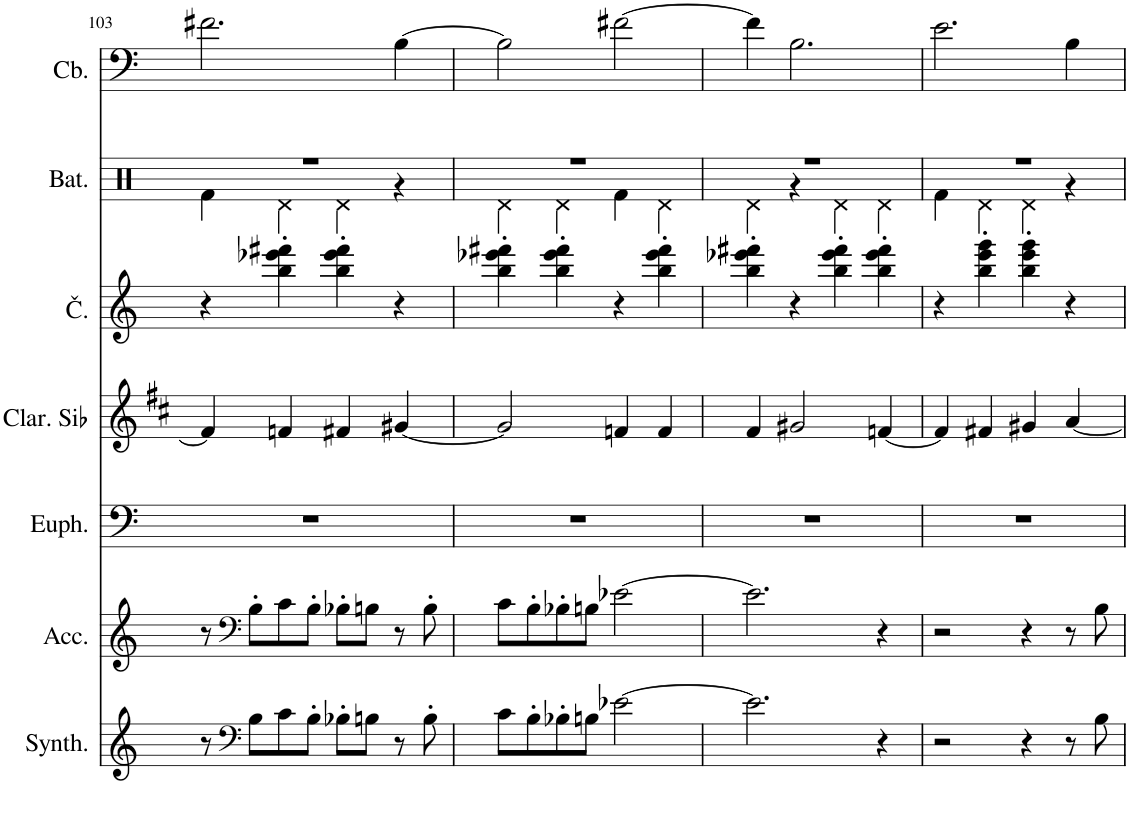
**kern	**kern	**kern	**kern	**kern	**kern	**kern
*part7	*part6	*part5	*part4	*part3	*part2	*part1
*staff7	*staff6	*staff5	*staff4	*staff3	*staff2	*staff1
*I"Synthétiseur Pad, Pad 3 (polysynth)	*I"Accordéon , Accordion	*I"Euphonium, Tuba	*I"Clarinette en Sib	*I"Čelo, Acoustic Guitar (nylon)	*I"Batterie	*I"Contrebasse, Acoustic Bass
*I'Synth.	*I'Acc.	*I'Euph.	*I'Clar. Sib	*	*I'Bat.	*I'Cb.
!!LO:PB:g=z
*clefG2	*clefG2	*clefF4	*clefG2	*clefG2	*clefX	*clefF4
*	*	*	*Trd1c2	*Trd14c24	*	*Trd7c12
*k[]	*k[]	*k[]	*k[f#c#]	*k[]	*k[]	*k[]
*M4/4	*M4/4	*M4/4	*M4/4	*M4/4	*M4/4	*M4/4
=103	=103	=103	=103	=103	=103	=103
*	*	*	*	*	*^	*
8r	8r	1r	4f#/]	4r	1r	4Rf\	2.f#X\
*clefF4	*clefF4	*	*	*	*	*	*
8B\L	8B'\L	.	.	.	.	.	.
8c\	8c\	.	4fn/	4bb\' 4eee-X\' 4fff#X\'	.	4Rd\	.
8B'\J	8B'\J	.	.	.	.	.	.
8B-X'\L	8B-X'\L	.	4f#X/	4bb\' 4eee-\' 4fff#\'	.	4Rd\	.
8Bn\J	8Bn\J	.	.	.	.	.	.
8r	8r	.	[4g#X/	4r	.	4r	[4B\
8B'\	8B'\	.	.	.	.	.	.
=104	=104	=104	=104	=104	=104	=104	=104
8c\L	8c\L	1r	2g#/]	4bb\' 4eee-X\' 4fff#X\'	1r	4Rd\	2B\]
8B'\	8B'\	.	.	.	.	.	.
8B-X'\	8B-X'\	.	.	4bb\' 4eee-\' 4fff#\'	.	4Rd\	.
8Bn\J	8Bn\J	.	.	.	.	.	.
[2e-X\	[2e-X\	.	4fn/	4r	.	4Rf\	[2f#X\
.	.	.	4f/	4bb\' 4eee-\' 4fff#\'	.	4Rd\	.
=105	=105	=105	=105	=105	=105	=105	=105
2.e-\]	2.e-\]	1r	4f#/	4bb\' 4eee-X\' 4fff#X\'	1r	4Rd\	4f#\]
.	.	.	2g#X/	4r	.	4r	2.B\
.	.	.	.	4bb\' 4eee-\' 4fff#\'	.	4Rd\	.
4r	4r	.	[4fn/	4bb\' 4eee-\' 4fff#\'	.	4Rd\	.
=106	=106	=106	=106	=106	=106	=106	=106
2r	2r	1r	4f/]	4r	1r	4Rf\	2.e\
.	.	.	4f#X/	4bb\' 4eee\' 4ggg\'	.	4Rd\	.
4r	4r	.	4g#X/	4bb\' 4eee\' 4ggg\'	.	4Rd\	.
8r	8r	.	[4a/	4r	.	4r	4B\
8B\	8B\	.	.	.	.	.	.
*	*	*	*	*	*v	*v	*
=	=	=	=	=	=	=
*-	*-	*-	*-	*-	*-	*-
